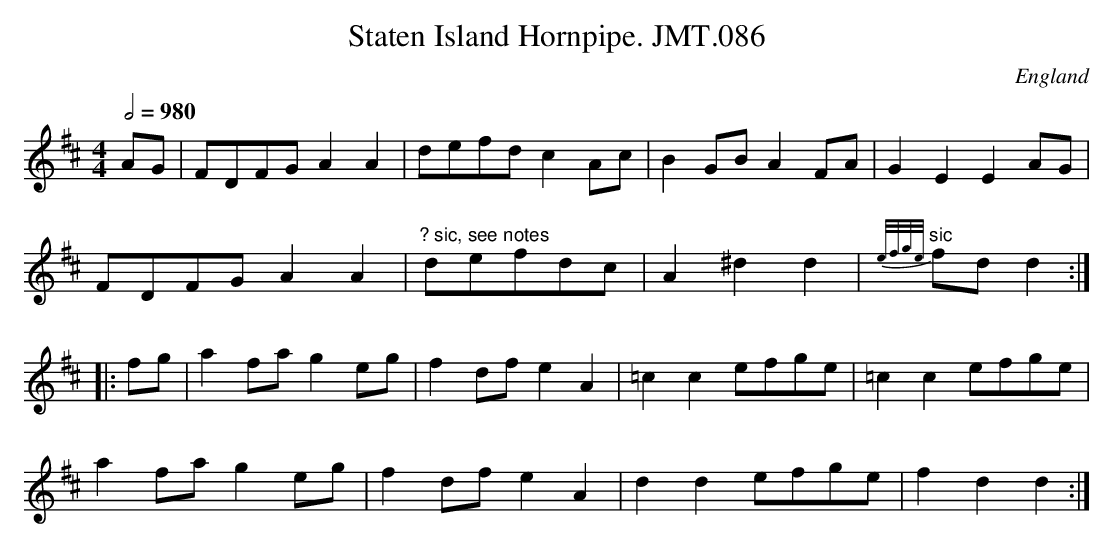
X:1
T:Staten Island Hornpipe. JMT.086
L:1/8
M:4/4
O:England
Q:1/2=980
K:D
AG|FDFGA2A2|defdc2Ac|B2GBA2FA|G2E2E2AG|!
FDFGA2A2|"? sic, see notes"defdc|A2^d2d2|"sic" {e/f/g/e/}fdd2:|!
|:fg|a2fag2eg|f2dfe2A2|=c2c2efge|=c2c2efge|!
a2fag2eg|f2dfe2A2|d2d2efge|f2d2d2:|
